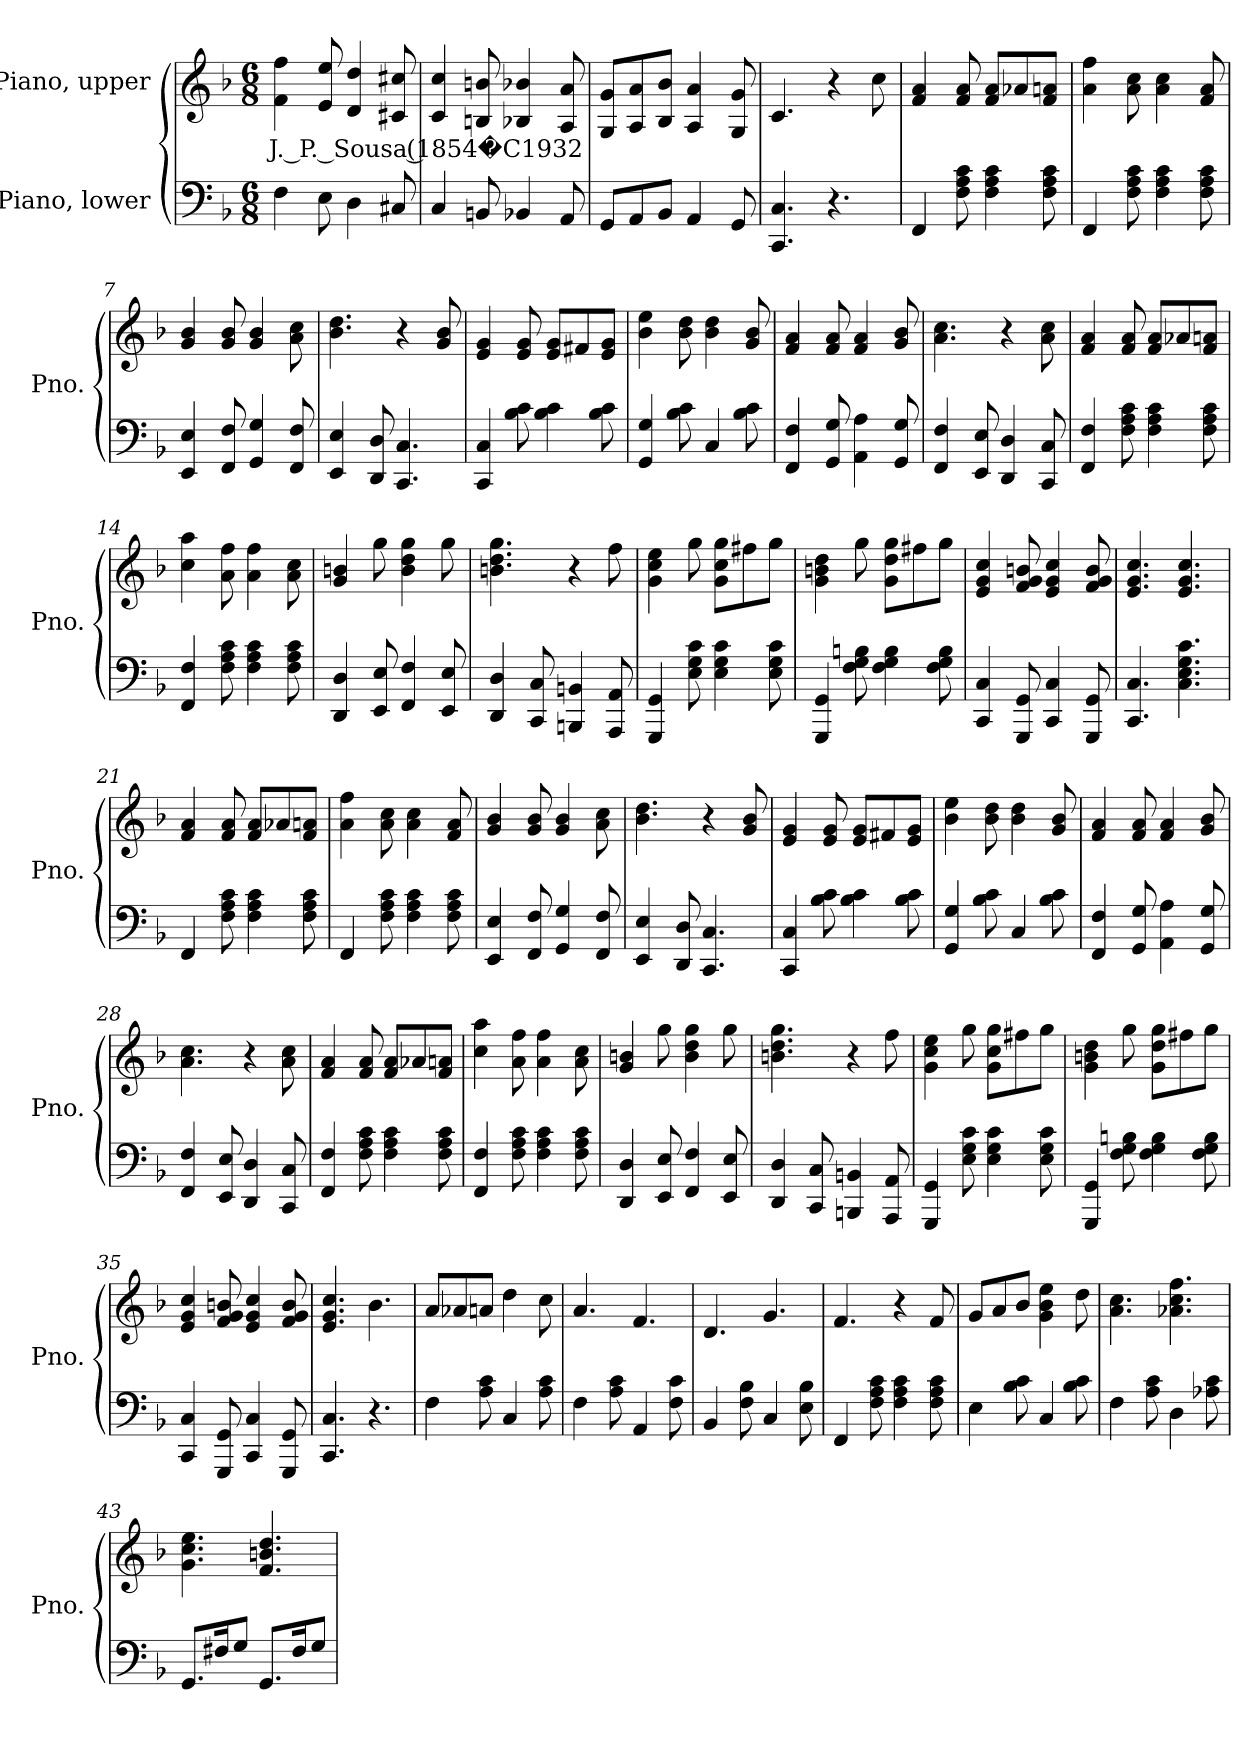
**kern	**kern	**text
*part2	*part1	*part1
*staff2	*staff1	*staff1
*I"Piano, lower	*I"Piano, upper	*
*I'Pno.	*I'Pno.	*
*clefF4	*clefG2	*
*k[b-]	*k[b-]	*
*M6/8	*M6/8	*
*MM200	*MM200	*
=1	=1	=1
!	!	!LO:LY:b
4F\	4f\ 4ff\	J. P. Sousa (1854�C1932
8E\	8e/ 8ee/	.
4D\	4d/ 4dd/	.
8C#X/	8c#X/ 8cc#X/	.
=2	=2	=2
4C/	4c/ 4cc/	.
8BBn/	8Bn/ 8bn/	.
4BB-X/	4B-X/ 4b-X/	.
8AA/	8A/ 8a/	.
=3	=3	=3
8GG/L	8G/ 8g/L	.
8AA/	8A/ 8a/	.
8BB-/J	8B-/ 8b-/J	.
4AA/	4A/ 4a/	.
8GG/	8G/ 8g/	.
=4	=4	=4
4.CC/ 4.C/	4.c/	.
4.r	4r	.
.	8cc\	.
!!LO:LB:g=z
=5	=5	=5
4FF/	4f/ 4a/	.
8F\ 8A\ 8c\	8f/ 8a/	.
4F\ 4A\ 4c\	8f/ 8a/L	.
.	8a-X/	.
8F\ 8A\ 8c\	8f/ 8an/J	.
=6	=6	=6
4FF/	4a\ 4ff\	.
8F\ 8A\ 8c\	8a\ 8cc\	.
4F\ 4A\ 4c\	4a\ 4cc\	.
8F\ 8A\ 8c\	8f/ 8a/	.
=7	=7	=7
4EE/ 4E/	4g/ 4b-/	.
8FF/ 8F/	8g/ 8b-/	.
4GG/ 4G/	4g/ 4b-/	.
8FF/ 8F/	8a\ 8cc\	.
=8	=8	=8
4EE/ 4E/	4.b-\ 4.dd\	.
8DD/ 8D/	.	.
4.CC/ 4.C/	4r	.
.	8g/ 8b-/	.
=9	=9	=9
4CC/ 4C/	4e/ 4g/	.
8B-\ 8c\	8e/ 8g/	.
4B-\ 4c\	8e/ 8g/L	.
.	8f#X/	.
8B-\ 8c\	8e/ 8g/J	.
=10	=10	=10
4GG/ 4G/	4b-\ 4ee\	.
8B-\ 8c\	8b-\ 8dd\	.
4C/	4b-\ 4dd\	.
8B-\ 8c\	8g/ 8b-/	.
!!LO:LB:g=z
=11	=11	=11
4FF/ 4F/	4f/ 4a/	.
8GG/ 8G/	8f/ 8a/	.
4AA\ 4A\	4f/ 4a/	.
8GG/ 8G/	8g/ 8b-/	.
=12	=12	=12
4FF/ 4F/	4.a\ 4.cc\	.
8EE/ 8E/	.	.
4DD/ 4D/	4r	.
8CC/ 8C/	8a\ 8cc\	.
=13	=13	=13
4FF/ 4F/	4f/ 4a/	.
8F\ 8A\ 8c\	8f/ 8a/	.
4F\ 4A\ 4c\	8f/ 8a/L	.
.	8a-X/	.
8F\ 8A\ 8c\	8f/ 8an/J	.
=14	=14	=14
4FF/ 4F/	4cc\ 4aa\	.
8F\ 8A\ 8c\	8a\ 8ff\	.
4F\ 4A\ 4c\	4a\ 4ff\	.
8F\ 8A\ 8c\	8a\ 8cc\	.
=15	=15	=15
4DD/ 4D/	4g/ 4bn/	.
8EE/ 8E/	8gg\	.
4FF/ 4F/	4b\ 4dd\ 4gg\	.
8EE/ 8E/	8gg\	.
=16	=16	=16
4DD/ 4D/	4.bn\ 4.dd\ 4.gg\	.
8CC/ 8C/	.	.
4BBBn/ 4BBn/	4r	.
8AAA/ 8AA/	8ff\	.
!!LO:LB:g=z
=17	=17	=17
4GGG/ 4GG/	4g\ 4cc\ 4ee\	.
8E\ 8G\ 8c\	8gg\	.
4E\ 4G\ 4c\	8g\ 8cc\ 8gg\L	.
.	8ff#X\	.
8E\ 8G\ 8c\	8gg\J	.
=18	=18	=18
4GGG/ 4GG/	4g\ 4bn\ 4dd\	.
8F\ 8G\ 8Bn\	8gg\	.
4F\ 4G\ 4B\	8g\ 8dd\ 8gg\L	.
.	8ff#X\	.
8F\ 8G\ 8B\	8gg\J	.
=19	=19	=19
4CC/ 4C/	4e/ 4g/ 4cc/	.
8GGG/ 8GG/	8f/ 8g/ 8bn/	.
4CC/ 4C/	4e/ 4g/ 4cc/	.
8GGG/ 8GG/	8f/ 8g/ 8b/	.
=20	=20	=20
4.CC/ 4.C/	4.e/ 4.g/ 4.cc/	.
4.C\ 4.E\ 4.G\ 4.c\	4.e/ 4.g/ 4.cc/	.
=21	=21	=21
4FF/	4f/ 4a/	.
8F\ 8A\ 8c\	8f/ 8a/	.
4F\ 4A\ 4c\	8f/ 8a/L	.
.	8a-X/	.
8F\ 8A\ 8c\	8f/ 8an/J	.
=22	=22	=22
4FF/	4a\ 4ff\	.
8F\ 8A\ 8c\	8a\ 8cc\	.
4F\ 4A\ 4c\	4a\ 4cc\	.
8F\ 8A\ 8c\	8f/ 8a/	.
!!LO:LB:g=z
=23	=23	=23
4EE/ 4E/	4g/ 4b-/	.
8FF/ 8F/	8g/ 8b-/	.
4GG/ 4G/	4g/ 4b-/	.
8FF/ 8F/	8a\ 8cc\	.
=24	=24	=24
4EE/ 4E/	4.b-\ 4.dd\	.
8DD/ 8D/	.	.
4.CC/ 4.C/	4r	.
.	8g/ 8b-/	.
=25	=25	=25
4CC/ 4C/	4e/ 4g/	.
8B-\ 8c\	8e/ 8g/	.
4B-\ 4c\	8e/ 8g/L	.
.	8f#X/	.
8B-\ 8c\	8e/ 8g/J	.
=26	=26	=26
4GG/ 4G/	4b-\ 4ee\	.
8B-\ 8c\	8b-\ 8dd\	.
4C/	4b-\ 4dd\	.
8B-\ 8c\	8g/ 8b-/	.
=27	=27	=27
4FF/ 4F/	4f/ 4a/	.
8GG/ 8G/	8f/ 8a/	.
4AA\ 4A\	4f/ 4a/	.
8GG/ 8G/	8g/ 8b-/	.
=28	=28	=28
4FF/ 4F/	4.a\ 4.cc\	.
8EE/ 8E/	.	.
4DD/ 4D/	4r	.
8CC/ 8C/	8a\ 8cc\	.
!!LO:LB:g=z
=29	=29	=29
4FF/ 4F/	4f/ 4a/	.
8F\ 8A\ 8c\	8f/ 8a/	.
4F\ 4A\ 4c\	8f/ 8a/L	.
.	8a-X/	.
8F\ 8A\ 8c\	8f/ 8an/J	.
=30	=30	=30
4FF/ 4F/	4cc\ 4aa\	.
8F\ 8A\ 8c\	8a\ 8ff\	.
4F\ 4A\ 4c\	4a\ 4ff\	.
8F\ 8A\ 8c\	8a\ 8cc\	.
=31	=31	=31
4DD/ 4D/	4g/ 4bn/	.
8EE/ 8E/	8gg\	.
4FF/ 4F/	4b\ 4dd\ 4gg\	.
8EE/ 8E/	8gg\	.
=32	=32	=32
4DD/ 4D/	4.bn\ 4.dd\ 4.gg\	.
8CC/ 8C/	.	.
4BBBn/ 4BBn/	4r	.
8AAA/ 8AA/	8ff\	.
=33	=33	=33
4GGG/ 4GG/	4g\ 4cc\ 4ee\	.
8E\ 8G\ 8c\	8gg\	.
4E\ 4G\ 4c\	8g\ 8cc\ 8gg\L	.
.	8ff#X\	.
8E\ 8G\ 8c\	8gg\J	.
!!LO:PB:g=z
=34	=34	=34
4GGG/ 4GG/	4g\ 4bn\ 4dd\	.
8F\ 8G\ 8Bn\	8gg\	.
4F\ 4G\ 4B\	8g\ 8dd\ 8gg\L	.
.	8ff#X\	.
8F\ 8G\ 8B\	8gg\J	.
=35	=35	=35
4CC/ 4C/	4e/ 4g/ 4cc/	.
8GGG/ 8GG/	8f/ 8g/ 8bn/	.
4CC/ 4C/	4e/ 4g/ 4cc/	.
8GGG/ 8GG/	8f/ 8g/ 8b/	.
=36	=36	=36
4.CC/ 4.C/	4.e/ 4.g/ 4.cc/	.
4.r	4.b-\	.
=37	=37	=37
4F\	8a/L	.
.	8a-X/	.
8A\ 8c\	8an/J	.
4C/	4dd\	.
8A\ 8c\	8cc\	.
=38	=38	=38
4F\	4.a/	.
8A\ 8c\	.	.
4AA/	4.f/	.
8F\ 8c\	.	.
=39	=39	=39
4BB-/	4.d/	.
8F\ 8B-\	.	.
4C/	4.g/	.
8E\ 8B-\	.	.
!!LO:LB:g=z
=40	=40	=40
4FF/	4.f/	.
8F\ 8A\ 8c\	.	.
4F\ 4A\ 4c\	4r	.
8F\ 8A\ 8c\	8f/	.
=41	=41	=41
4E\	8g/L	.
.	8a/	.
8B-\ 8c\	8b-/J	.
4C/	4g\ 4b-\ 4ee\	.
8B-\ 8c\	8dd\	.
=42	=42	=42
4F\	4.a\ 4.cc\	.
8A\ 8c\	.	.
4D\	4.a-X\ 4.cc\ 4.ff\	.
8A-X\ 8c\	.	.
=43	=43	=43
8.GG/L	4.g\ 4.cc\ 4.ee\	.
16F#X/K	.	.
8G/J	.	.
8.GG/L	4.f/ 4.bn/ 4.dd/	.
16F#/K	.	.
8G/J	.	.
=	=	=
*-	*-	*-
